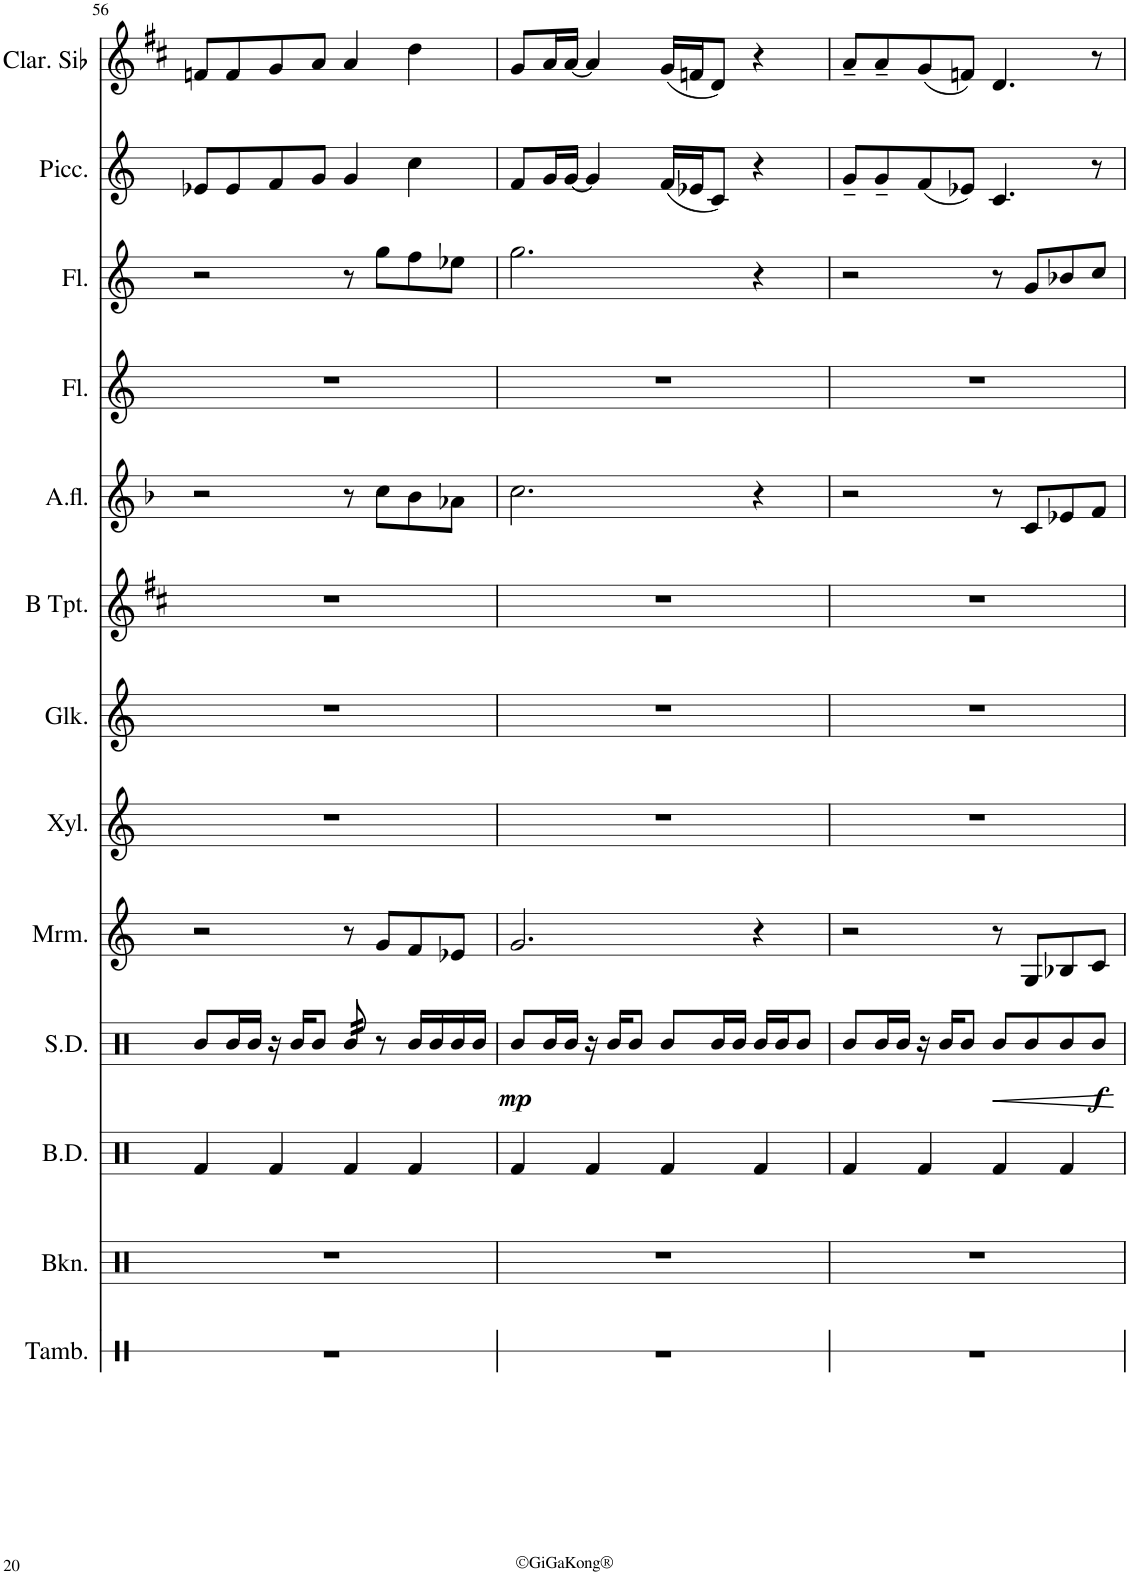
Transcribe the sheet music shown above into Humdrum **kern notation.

**kern	**kern	**kern	**kern	**dynam	**kern	**kern	**kern	**kern	**kern	**kern	**kern	**kern	**kern
*part13	*part12	*part11	*part10	*part10	*part9	*part8	*part7	*part6	*part5	*part4	*part3	*part2	*part1
*staff13	*staff12	*staff11	*staff10	*staff10	*staff9	*staff8	*staff7	*staff6	*staff5	*staff4	*staff3	*staff2	*staff1
*I"Tamburin	*I"Becken	*I"Bass Drums	*I"Snare Drum	*	*I"Marimba	*I"Xylophon	*I"Glockenspiel	*I"B Trompete	*I"Altflöte	*I"Flöte 2	*I"Flöte 1	*I"Piccoloflöte	*I"Clarinette en Sib
*I'Tamb.	*I'Bkn.	*I'B.D.	*I'S.D.	*	*I'Mrm.	*I'Xyl.	*I'Glk.	*I'B Tpt.	*I'A.fl.	*I'Fl.	*I'Fl.	*I'Picc.	*I'Clar. Sib
!!LO:PB:g=z
*clefX	*clefX	*clefX	*clefX	*	*clefG2	*clefG2	*clefG2	*clefG2	*clefG2	*clefG2	*clefG2	*clefG2	*clefG2
*	*	*	*	*	*	*Trd-7c-12	*Trd-14c-24	*Trd1c2	*Trd3c5	*	*	*Trd-7c-12	*Trd1c2
*k[]	*k[]	*k[]	*k[]	*	*k[]	*k[]	*k[]	*k[f#c#]	*k[b-]	*k[]	*k[]	*k[]	*k[f#c#]
*M4/4	*M4/4	*M4/4	*M4/4	*	*M4/4	*M4/4	*M4/4	*M4/4	*M4/4	*M4/4	*M4/4	*M4/4	*M4/4
=56	=56	=56	=56	=56	=56	=56	=56	=56	=56	=56	=56	=56	=56
1r	1r	4Rf/	8R/L	.	2r	1r	1r	1r	2r	1r	2r	8e-X/L	8fn/L
.	.	.	16R/L	.	.	.	.	.	.	.	.	8e-/	8f/
.	.	.	16R/JJ	.	.	.	.	.	.	.	.	.	.
.	.	4Rf/	16r	.	.	.	.	.	.	.	.	8f/	8g/
.	.	.	16R/KL	.	.	.	.	.	.	.	.	.	.
.	.	.	8R/J	.	.	.	.	.	.	.	.	8g/J	8a/J
*	*	*	*tremolo	*	*	*	*	*	*	*	*	*	*
.	.	4Rf/	32R/	.	8r	.	.	.	8r	.	8r	4g/	4a/
.	.	.	32R/	.	.	.	.	.	.	.	.	.	.
.	.	.	32R/	.	.	.	.	.	.	.	.	.	.
.	.	.	32R/	.	.	.	.	.	.	.	.	.	.
*	*	*	*Xtremolo	*	*	*	*	*	*	*	*	*	*
.	.	.	8r	.	8g/L	.	.	.	8cc\L	.	8gg\L	.	.
.	.	4Rf/	16R/LL	.	8f/	.	.	.	8b-\	.	8ff\	4cc\	4dd\
.	.	.	16R/	.	.	.	.	.	.	.	.	.	.
.	.	.	16R/	.	8e-X/J	.	.	.	8a-X\J	.	8ee-X\J	.	.
.	.	.	16R/JJ	.	.	.	.	.	.	.	.	.	.
=57	=57	=57	=57	=57	=57	=57	=57	=57	=57	=57	=57	=57	=57
!	!	!	!	!LO:DY:b	!	!	!	!	!	!	!	!	!
1r	1r	4Rf/	8R/L	mp	2.g/	1r	1r	1r	2.cc\	1r	2.gg\	8f/L	8g/L
.	.	.	16R/L	.	.	.	.	.	.	.	.	16g/L	16a/L
.	.	.	16R/JJ	.	.	.	.	.	.	.	.	[16g/JJ	[16a/JJ
.	.	4Rf/	16r	.	.	.	.	.	.	.	.	4g/]	4a/]
.	.	.	16R/KL	.	.	.	.	.	.	.	.	.	.
.	.	.	8R/J	.	.	.	.	.	.	.	.	.	.
.	.	4Rf/	8R/L	.	.	.	.	.	.	.	.	(16f/LL	(16g/LL
.	.	.	.	.	.	.	.	.	.	.	.	16e-X/J	16fn/J
.	.	.	16R/L	.	.	.	.	.	.	.	.	8c/J)	8d/J)
.	.	.	16R/JJ	.	.	.	.	.	.	.	.	.	.
.	.	4Rf/	16R/LL	.	4r	.	.	.	4r	.	4r	4r	4r
.	.	.	16R/J	.	.	.	.	.	.	.	.	.	.
.	.	.	8R/J	.	.	.	.	.	.	.	.	.	.
=58	=58	=58	=58	=58	=58	=58	=58	=58	=58	=58	=58	=58	=58
1r	1r	4Rf/	8R/L	.	2r	1r	1r	1r	2r	1r	2r	8g~/L	8a~/L
.	.	.	16R/L	.	.	.	.	.	.	.	.	8g~/	8a~/
.	.	.	16R/JJ	.	.	.	.	.	.	.	.	.	.
.	.	4Rf/	16r	.	.	.	.	.	.	.	.	(8f/	(8g/
.	.	.	16R/KL	.	.	.	.	.	.	.	.	.	.
.	.	.	8R/J	.	.	.	.	.	.	.	.	8e-X/J)	8fn/J)
!	!	!	!	!LO:HP:b	!	!	!	!	!	!	!	!	!
.	.	4Rf/	8R/L	<	8r	.	.	.	8r	.	8r	4.c/	4.d/
.	.	.	8R/	.	8G/L	.	.	.	8c/L	.	8g/L	.	.
.	.	4Rf/	8R/	.	8B-X/	.	.	.	8e-X/	.	8b-X/	.	.
!	!	!	!	!LO:DY:b	!	!	!	!	!	!	!	!	!
.	.	.	8R/J	f	8c/J	.	.	.	8f/J	.	8cc/J	8r	8r
.	.	.	.	[	.	.	.	.	.	.	.	.	.
=	=	=	=	=	=	=	=	=	=	=	=	=	=
*-	*-	*-	*-	*-	*-	*-	*-	*-	*-	*-	*-	*-	*-
